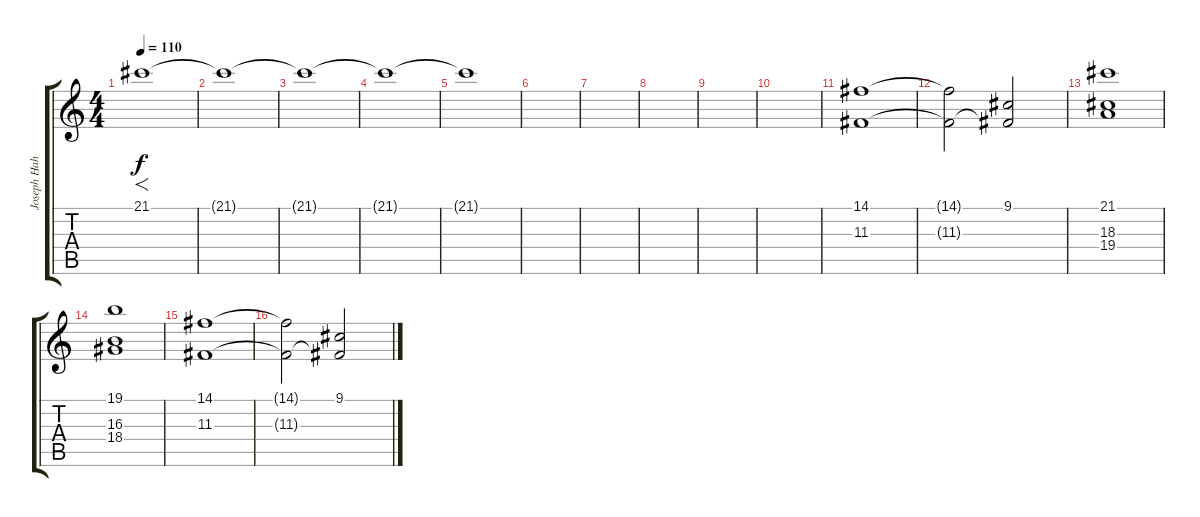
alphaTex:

\track ("Joseph Hahn (Sampler)" "Joseph Hah") {instrument pad7halo}
\staff {score tabs}
\tuning (E4 B3 G3 D3 A2 E2) {hide}
\ts (4 4)
\tempo 110
\clef g2
\ks c
21.1.1{f dy f instrument pad7halo} |
21.1{t}.1 |
21.1{t}.1 |
21.1{t}.1 |
21.1{t}.1 |
|
|
|
|
|
(14.1 11.3).1{volume 7 instrument pad2warm} |
(14.1{t} 11.3{t}).2 (9.1 11.3{t}).2 |
(21.1 18.3 19.4).1 |
(19.1 16.3 18.4).1 |
(14.1 11.3).1{volume 7 instrument pad2warm} |
(14.1{t} 11.3{t}).2 (9.1 11.3{t}).2
